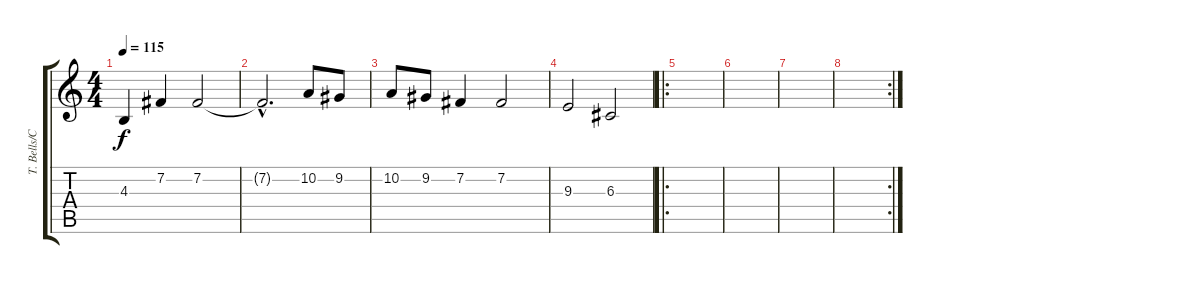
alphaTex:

\track ("T. Bells/Clarinet" "T. Bells/C") {instrument tubularbells}
\staff {score tabs}
\tuning (E4 B3 G3 D3 A2 E2) {hide}
\ts (4 4)
\tempo 115
\clef g2
\ks c
4.3.4{dy f} 7.2.4 7.2.2 |
7.2{hac t}.2{d} 10.2.8 9.2.8 |
10.2.8 9.2.8 7.2.4 7.2.2 |
9.3.2 6.3.2 |
\ro
|
|
|
\rc 2
